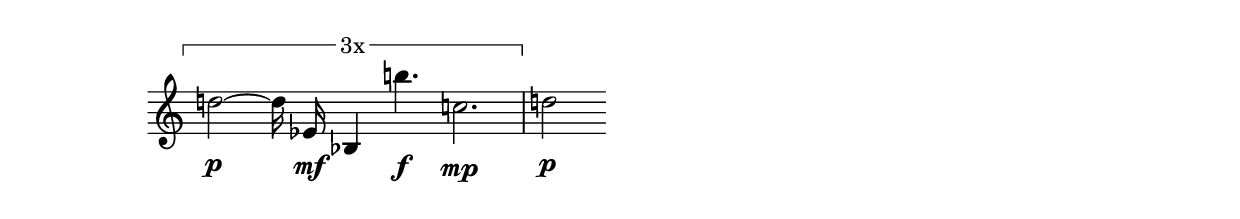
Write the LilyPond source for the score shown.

\version "2.17.25"

\version "2.17.25"

\header {
  snippet-title = "Bracket repeats"
  snippet-author = "David Nalesnik"
  snippet-description = \markup {
    \wordwrap {
      This snippet is a workaround which creates a representation
      for repeats which consists of a bracket above a measure.  The
      number of repeats is expressed by a number centered within
      the bracket and formatted as "2x".  This is not a true
      solution as it creates an arbitrary stencil which does not
      convey a repeat structure understood by LilyPond.  Currently,
      the workaround will not accomodate repeats lasting more than
      a single bar and measures split across lines.
    }
  }
  tags = "repeats, scheme"
  status = "unfinished"
}

%%%%%%%%%%%%%%%%%%%
%   THE SNIPPET   %
%%%%%%%%%%%%%%%%%%%

% The following procedure is a modification of the function
% `measure-counter-stencil' found in the file
% `scm/music-functions.scm' in the LilyPond distribution.

#(define (repeat-stencil grob)
   (let* ((orig (ly:grob-original grob))
          (siblings (ly:spanner-broken-into orig)) ; have we been split?
          (bounds (ly:grob-array->list (ly:grob-object grob 'columns)))
          (refp (ly:grob-system grob))
          ;; we use the first and/or last NonMusicalPaperColumn grob(s) of
          ;; a system in the event that a MeasureCounter spanner is broken
          (all-cols (ly:grob-array->list (ly:grob-object refp 'columns)))
          (all-cols
           (filter
            (lambda (col) (eq? #t (ly:grob-property col 'non-musical)))
            all-cols))
          (left-bound
           (if (or (null? siblings) ; spanner is unbroken
                   (eq? grob (car siblings))) ; or the first piece
               (car bounds)
               (car all-cols)))
          (right-bound
           (if (or (null? siblings)
                   (eq? grob (car (reverse siblings))))
               (car (reverse bounds))
               (car (reverse all-cols))))
          (elts-L (ly:grob-array->list (ly:grob-object left-bound 'elements)))
          (elts-R (ly:grob-array->list (ly:grob-object right-bound 'elements)))
          (break-alignment-L
           (filter
            (lambda (elt) (grob::has-interface elt 'break-alignment-interface))
            elts-L))
          (break-alignment-R
           (filter
            (lambda (elt) (grob::has-interface elt 'break-alignment-interface))
            elts-R))
          (break-alignment-L-ext (ly:grob-extent (car break-alignment-L) refp X))
          (break-alignment-R-ext (ly:grob-extent (car break-alignment-R) refp X))
          (num
           (make-concat-markup
            (list
             (number->string (ly:grob-property grob 'count-from))
             "x")))
          (num
           (if (or (null? siblings)
                   (eq? grob (car siblings)))
               num
               (make-parenthesize-markup num)))
          (num (grob-interpret-markup grob num))
          (num-stil-ext-X (ly:stencil-extent num X))
          (num-stil-ext-Y (ly:stencil-extent num Y))
          (num (ly:stencil-aligned-to num X (ly:grob-property grob 'self-alignment-X)))
          (num
           (ly:stencil-translate-axis
            num
            (+ (interval-length break-alignment-L-ext)
              (* 0.5
                (- (car break-alignment-R-ext)
                  (cdr break-alignment-L-ext))))
            X))
          (bracket-L
           (markup
            #:path
            0.1 ; line-thickness
            `((moveto 0.5 ,(* 0.5 (interval-length num-stil-ext-Y)))
              (lineto ,(* 0.5
                         (- (car break-alignment-R-ext)
                           (cdr break-alignment-L-ext)
                           (interval-length num-stil-ext-X)))
                ,(* 0.5 (interval-length num-stil-ext-Y)))
              (closepath)
              (rlineto 0.0 -1.0))))
          (bracket-R
           (markup
            #:path
            0.1
            `((moveto ,(* 0.5
                         (- (car break-alignment-R-ext)
                           (cdr break-alignment-L-ext)
                           (interval-length num-stil-ext-X)))
                ,(* 0.5 (interval-length num-stil-ext-Y)))
              (lineto 0.5
                ,(* 0.5 (interval-length num-stil-ext-Y)))
              (closepath)
              (rlineto 0.0 -1.0))))
          (bracket-L (grob-interpret-markup grob bracket-L))
          (bracket-R (grob-interpret-markup grob bracket-R))
          (num (ly:stencil-combine-at-edge num X LEFT bracket-L 0.4))
          (num (ly:stencil-combine-at-edge num X RIGHT bracket-R 0.4)))
     num))


%%%%%%%%%%%%%%%%%%%%%
%   USAGE EXAMPLE   %
%%%%%%%%%%%%%%%%%%%%%

\relative c'' {
  \time 8/4
  \override Staff.MeasureCounter.font-encoding = #'latin1
  \override Staff.MeasureCounter.font-size = 0
  \override Staff.MeasureCounter.stencil = #repeat-stencil
  \once \override Staff.MeasureCounter.count-from = 3
  \override Staff.DynamicLineSpanner.padding = 2
  \startMeasureCount
  d!2~\p d16 \noBeam es,\mf bes4 b''!4.\f c,!2.\mp
  \stopMeasureCount
  d!2\p
}

\layout {
  \context {
    \Staff
    \consists #Measure_counter_engraver
    \remove "Time_signature_engraver"
  }
}
